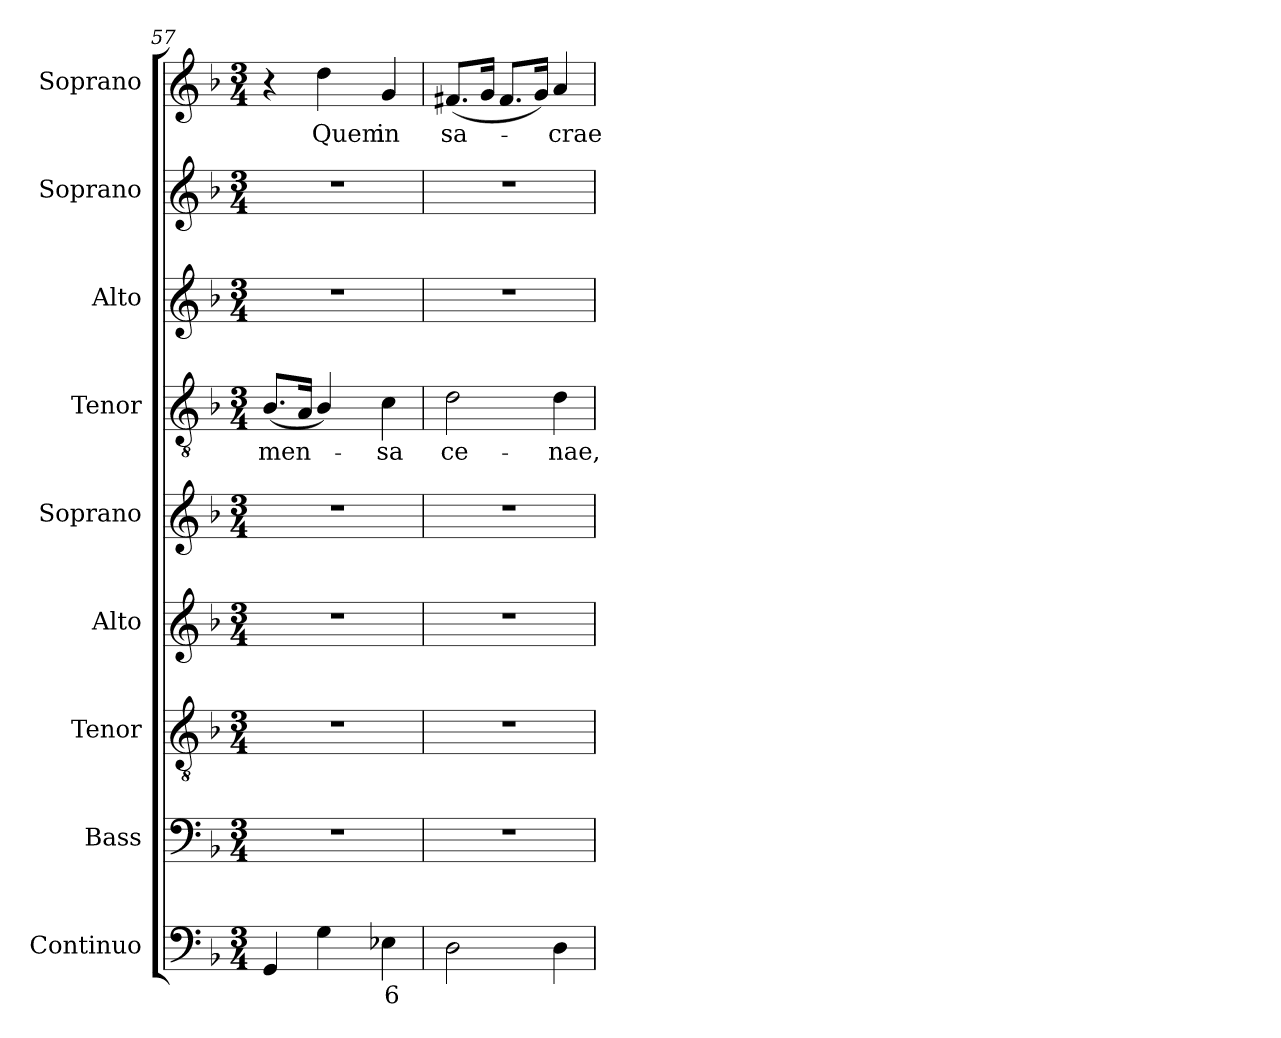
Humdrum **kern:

**kern	**text	**kern	**kern	**kern	**kern	**kern	**text	**kern	**kern	**kern	**text
*part9	*part9	*part8	*part7	*part6	*part5	*part4	*part4	*part3	*part2	*part1	*part1
*staff9	*staff9	*staff8	*staff7	*staff6	*staff5	*staff4	*staff4	*staff3	*staff2	*staff1	*staff1
*I"Continuo	*	*I"Bass	*I"Tenor	*I"Alto	*I"Soprano	*I"Tenor	*	*I"Alto	*I"Soprano	*I"Soprano	*
*I'Cont.	*	*I'B.	*I'T.	*I'A.	*I'S.	*I'T.	*	*I'A.	*I'S.	*I'S.	*
*clefF4	*	*clefF4	*clefGv2	*clefG2	*clefG2	*clefGv2	*	*clefG2	*clefG2	*clefG2	*
*	*	*	*ITrd7c12	*	*	*ITrd7c12	*	*	*	*	*
*k[b-]	*	*k[b-]	*k[b-]	*k[b-]	*k[b-]	*k[b-]	*	*k[b-]	*k[b-]	*k[b-]	*
*F:	*	*F:	*F:	*F:	*F:	*F:	*	*F:	*F:	*F:	*
*M3/4	*	*M3/4	*M3/4	*M3/4	*M3/4	*M3/4	*	*M3/4	*M3/4	*M3/4	*
=57	=57	=57	=57	=57	=57	=57	=57	=57	=57	=57	=57
!	!	!LO:N:vis=1	!LO:N:vis=1	!LO:N:vis=1	!LO:N:vis=1	!	!	!	!	!	!
!	!	!	!	!	!	!	!LO:LY:b:color=#000000	!LO:N:vis=1	!LO:N:vis=1	!	!
4GGi/	.	2.r	2.r	2.r	2.r	(8.BB-i/L	men-	2.r	2.r	4r	.
.	.	.	.	.	.	16AAi/Jk	.	.	.	.	.
!	!	!	!	!	!	!	!	!	!	!	!LO:LY:b:color=#000000
4Gi\	.	.	.	.	.	4BB-i/)	.	.	.	4ddi\	Quem
!	!LO:LY:b:color=#000000	!	!	!	!	!	!	!	!	!	!
!	!	!	!	!	!	!	!LO:LY:b:color=#000000	!	!	!	!
!	!	!	!	!	!	!	!	!	!	!	!LO:LY:b:color=#000000
4E-Xi\	6	.	.	.	.	4Ci\	-sa	.	.	4gi/	in
=58	=58	=58	=58	=58	=58	=58	=58	=58	=58	=58	=58
!	!	!LO:N:vis=1	!LO:N:vis=1	!LO:N:vis=1	!LO:N:vis=1	!	!	!	!	!	!
!	!	!	!	!	!	!	!LO:LY:b:color=#000000	!LO:N:vis=1	!LO:N:vis=1	!	!
!	!	!	!	!	!	!	!	!	!	!	!LO:LY:b:color=#000000
2Di\	.	2.r	2.r	2.r	2.r	2Di\	ce-	2.r	2.r	(8.f#Xi/L	sa-
.	.	.	.	.	.	.	.	.	.	16gi/Jk	.
.	.	.	.	.	.	.	.	.	.	8.f#i/L	.
.	.	.	.	.	.	.	.	.	.	16gi/Jk)	.
!	!	!	!	!	!	!	!LO:LY:b:color=#000000	!	!	!	!
!	!	!	!	!	!	!	!	!	!	!	!LO:LY:b:color=#000000
4Di\	.	.	.	.	.	4Di\	-nae,	.	.	4ai/	-crae
=	=	=	=	=	=	=	=	=	=	=	=
*-	*-	*-	*-	*-	*-	*-	*-	*-	*-	*-	*-
